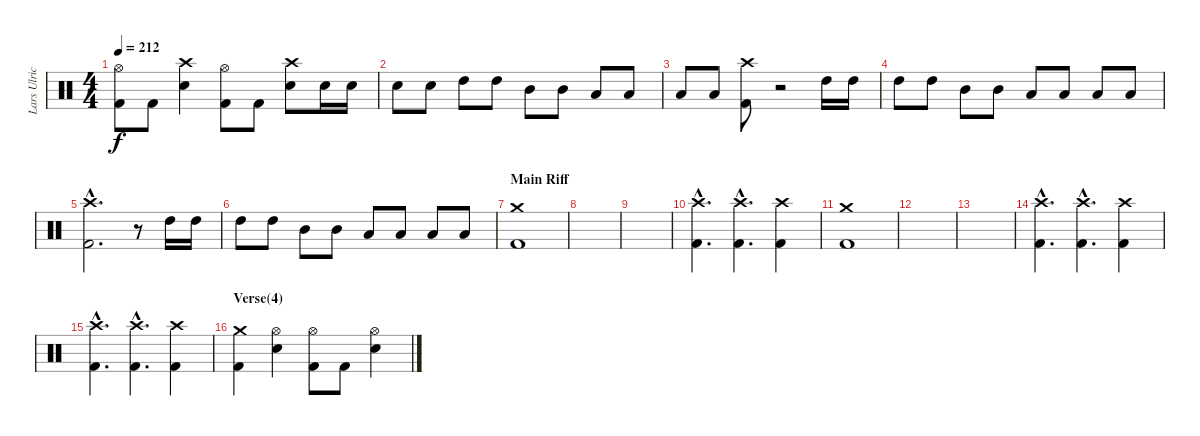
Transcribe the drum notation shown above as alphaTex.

\track ("Lars Ulrich (Drums)" "Lars Ulric") {instrument percussion}
\staff {score}
\articulation defaults
\ts (4 4)
\tempo 212
\clef neutral
\ks c
("Hi-Hat (open)" "Kick (hit) 2").8{dy f} "Kick (hit) 2".8 ("Electric Snare (hit)" "Crash high (hit)").4 ("Hi-Hat (open)" "Kick (hit) 2").8 "Kick (hit) 2".8 ("Electric Snare (hit)" "Crash high (hit)").8 "Electric Snare (hit)".16 "Electric Snare (hit)".16 |
"Electric Snare (hit)".8 "Electric Snare (hit)".8 "High Tom (hit)".8 "High Tom (hit)".8 "Mid Tom (hit)".8 "Mid Tom (hit)".8 "Low Tom (hit)".8 "Low Tom (hit)".8 |
"Low Floor Tom (hit)".8 "Low Floor Tom (hit)".8 ("Crash high (hit)" "Kick (hit) 2").8 r.2 "High Tom (hit)".16 "High Tom (hit)".16 |
"High Tom (hit)".8 "High Tom (hit)".8 "Mid Tom (hit)".8 "Mid Tom (hit)".8 "Low Tom (hit)".8 "Low Tom (hit)".8 "Low Floor Tom (hit)".8 "Low Floor Tom (hit)".8 |
("Crash high (hit)"{hac} "Kick (hit) 2"{hac}).2{d} r.8 "High Tom (hit)".16 "High Tom (hit)".16 |
"High Tom (hit)".8 "High Tom (hit)".8 "Mid Tom (hit)".8 "Mid Tom (hit)".8 "Low Tom (hit)".8 "Low Tom (hit)".8 "Low Floor Tom (hit)".8 "Low Floor Tom (hit)".8 |
\section ("" "Main Riff")
("Crash medium (hit)" "Kick (hit) 2").1 |
|
|
("Crash high (hit)"{hac} "Kick (hit) 2"{hac}).4{d} ("Crash high (hit)"{hac} "Kick (hit) 2"{hac}).4{d} ("Crash high (hit)" "Kick (hit) 2").4 |
("Crash medium (hit)" "Kick (hit) 2").1 |
|
|
("Crash high (hit)"{hac} "Kick (hit) 2"{hac}).4{d} ("Crash high (hit)"{hac} "Kick (hit) 2"{hac}).4{d} ("Crash high (hit)" "Kick (hit) 2").4 |
("Crash high (hit)"{hac} "Kick (hit) 2"{hac}).4{d} ("Crash high (hit)"{hac} "Kick (hit) 2"{hac}).4{d} ("Crash high (hit)" "Kick (hit) 2").4 |
\section ("" "Verse(4)")
("Crash medium (hit)" "Kick (hit) 2").4 ("Electric Snare (hit)" "Hi-Hat (open)").4 ("Hi-Hat (open)" "Kick (hit) 2").8 "Kick (hit) 2".8 ("Electric Snare (hit)" "Hi-Hat (open)").4
